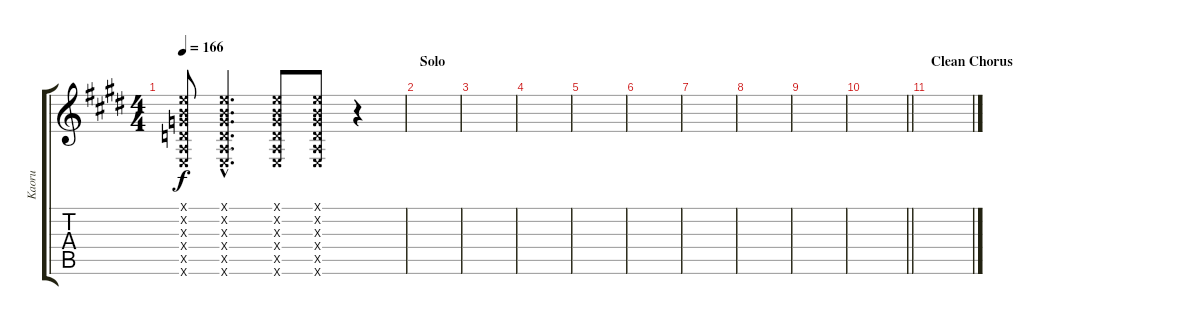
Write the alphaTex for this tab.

\track ("Kaoru" "Kaoru") {instrument distortionguitar}
\staff {score tabs}
\tuning (E4 B3 G3 D3 A2 E2) {hide}
\ts (4 4)
\tempo 166
\clef g2
\ks e
(0.1{x} 0.2{x} 0.3{x} 0.4{x} 0.5{x} 0.6{x}).8{dy f} (0.1{hac x} 0.2{hac x} 0.3{hac x} 0.4{hac x} 0.5{hac x} 0.6{hac x}).4{d} (0.1{x} 0.2{x} 0.3{x} 0.4{x} 0.5{x} 0.6{x}).8 (0.1{x} 0.2{x} 0.3{x} 0.4{x} 0.5{x} 0.6{x}).8 r.4 |
\section ("" "Solo")
|
|
|
|
|
|
|
|
\barLineRight lightlight
|
\section ("" "Clean Chorus")
